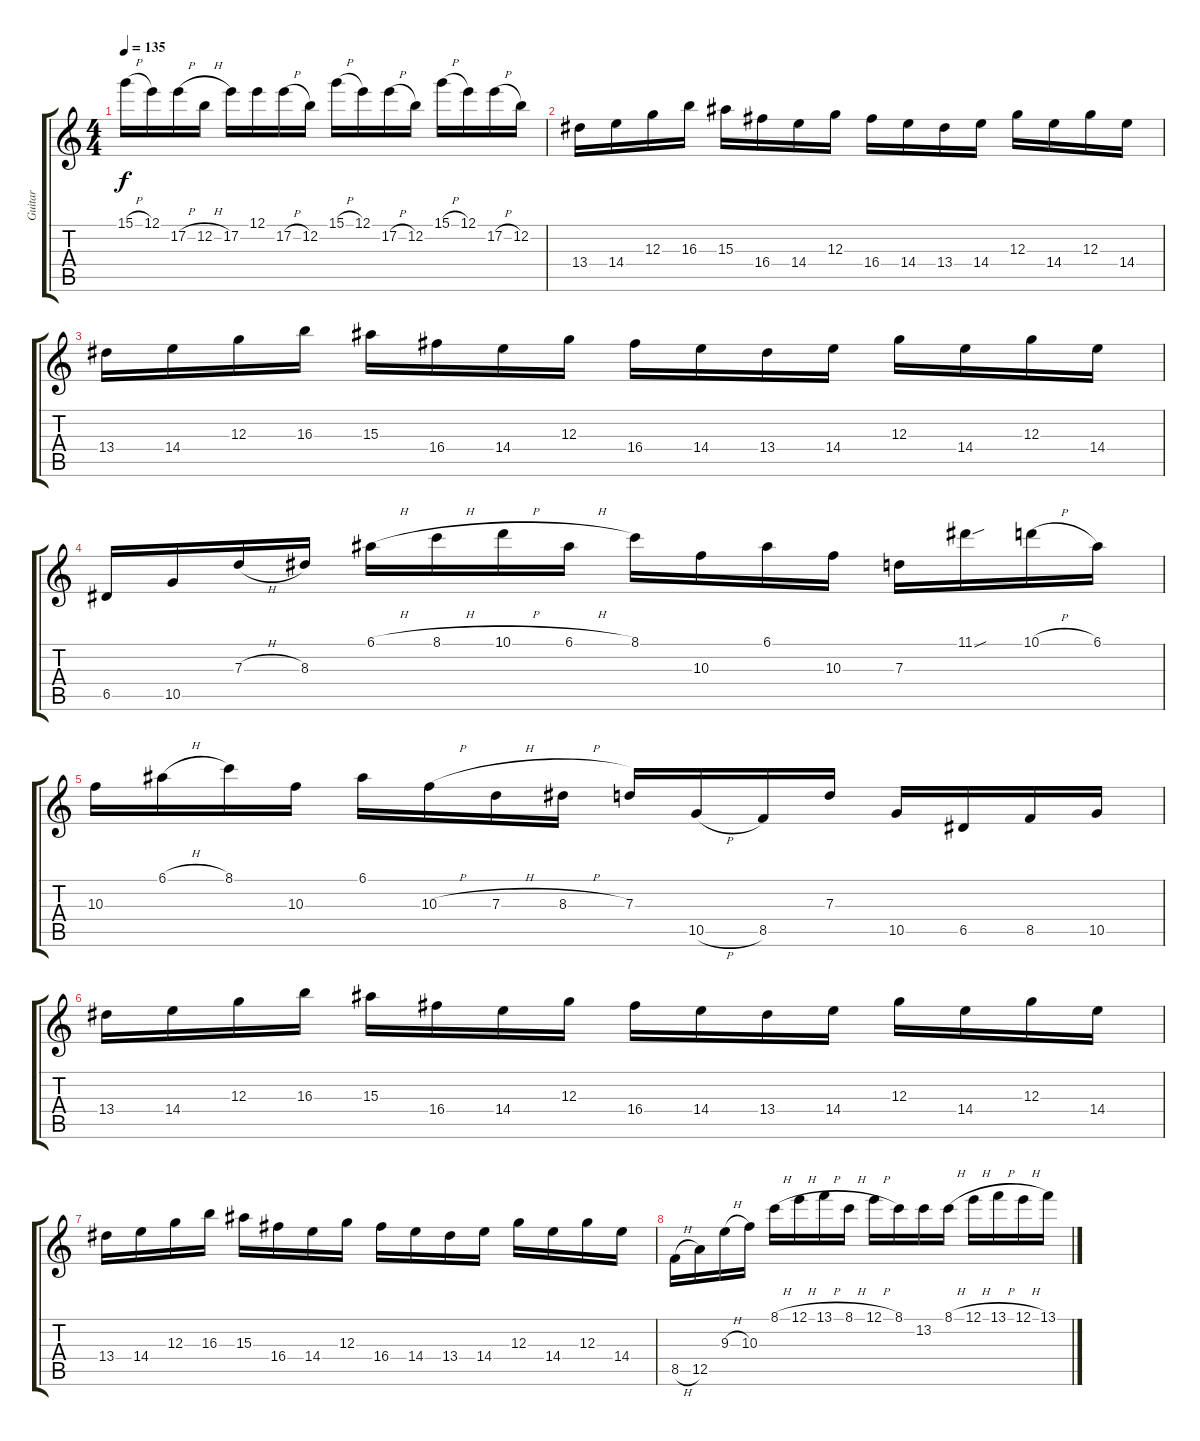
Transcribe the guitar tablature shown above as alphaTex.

\track ("Guitar" "Guitar") {instrument distortionguitar}
\staff {score tabs}
\tuning (E4 B3 G3 D3 A2 E2) {hide}
\ts (4 4)
\tempo 135
\clef g2
\ks c
15.1{h}.16{dy f balance 16} 12.1.16 17.2{h}.16 12.2{h}.16 17.2.16 12.1.16 17.2{h}.16 12.2.16 15.1{h}.16 12.1.16 17.2{h}.16 12.2.16 15.1{h}.16 12.1.16 17.2{h}.16 12.2.16 |
13.4.16{volume 11 instrument distortionguitar} 14.4.16 12.3.16 16.3.16 15.3.16 16.4.16 14.4.16 12.3.16 16.4.16 14.4.16 13.4.16 14.4.16 12.3.16 14.4.16 12.3.16 14.4.16 |
13.4.16 14.4.16 12.3.16 16.3.16 15.3.16 16.4.16 14.4.16 12.3.16 16.4.16 14.4.16 13.4.16 14.4.16 12.3.16 14.4.16 12.3.16 14.4.16 |
6.5.16 10.5.16 7.3{h}.16 8.3.16 6.1{h}.16 8.1{h}.16 10.1{h}.16 6.1{h}.16 8.1.16 10.3.16 6.1.16 10.3.16 7.3.16 11.1{sou}.16 10.1{h}.16 6.1.16 |
10.3.16 6.1{h}.16 8.1.16 10.3.16 6.1.16 10.3{h}.16 7.3{h}.16 8.3{h}.16 7.3.16 10.5{h}.16 8.5.16 7.3.16 10.5.16 6.5.16 8.5.16 10.5.16 |
13.4.16 14.4.16 12.3.16 16.3.16 15.3.16 16.4.16 14.4.16 12.3.16 16.4.16 14.4.16 13.4.16 14.4.16 12.3.16 14.4.16 12.3.16 14.4.16 |
13.4.16 14.4.16 12.3.16 16.3.16 15.3.16 16.4.16 14.4.16 12.3.16 16.4.16 14.4.16 13.4.16 14.4.16 12.3.16 14.4.16 12.3.16 14.4.16 |
8.5{h}.16 12.5.16 9.3{h}.16 10.3.16 8.1{h}.16 12.1{h}.16 13.1{h}.16 8.1{h}.16 12.1{h}.16 8.1.16 13.2.16 8.1{h}.16 12.1{h}.16 13.1{h}.16 12.1{h}.16 13.1{h}.16
